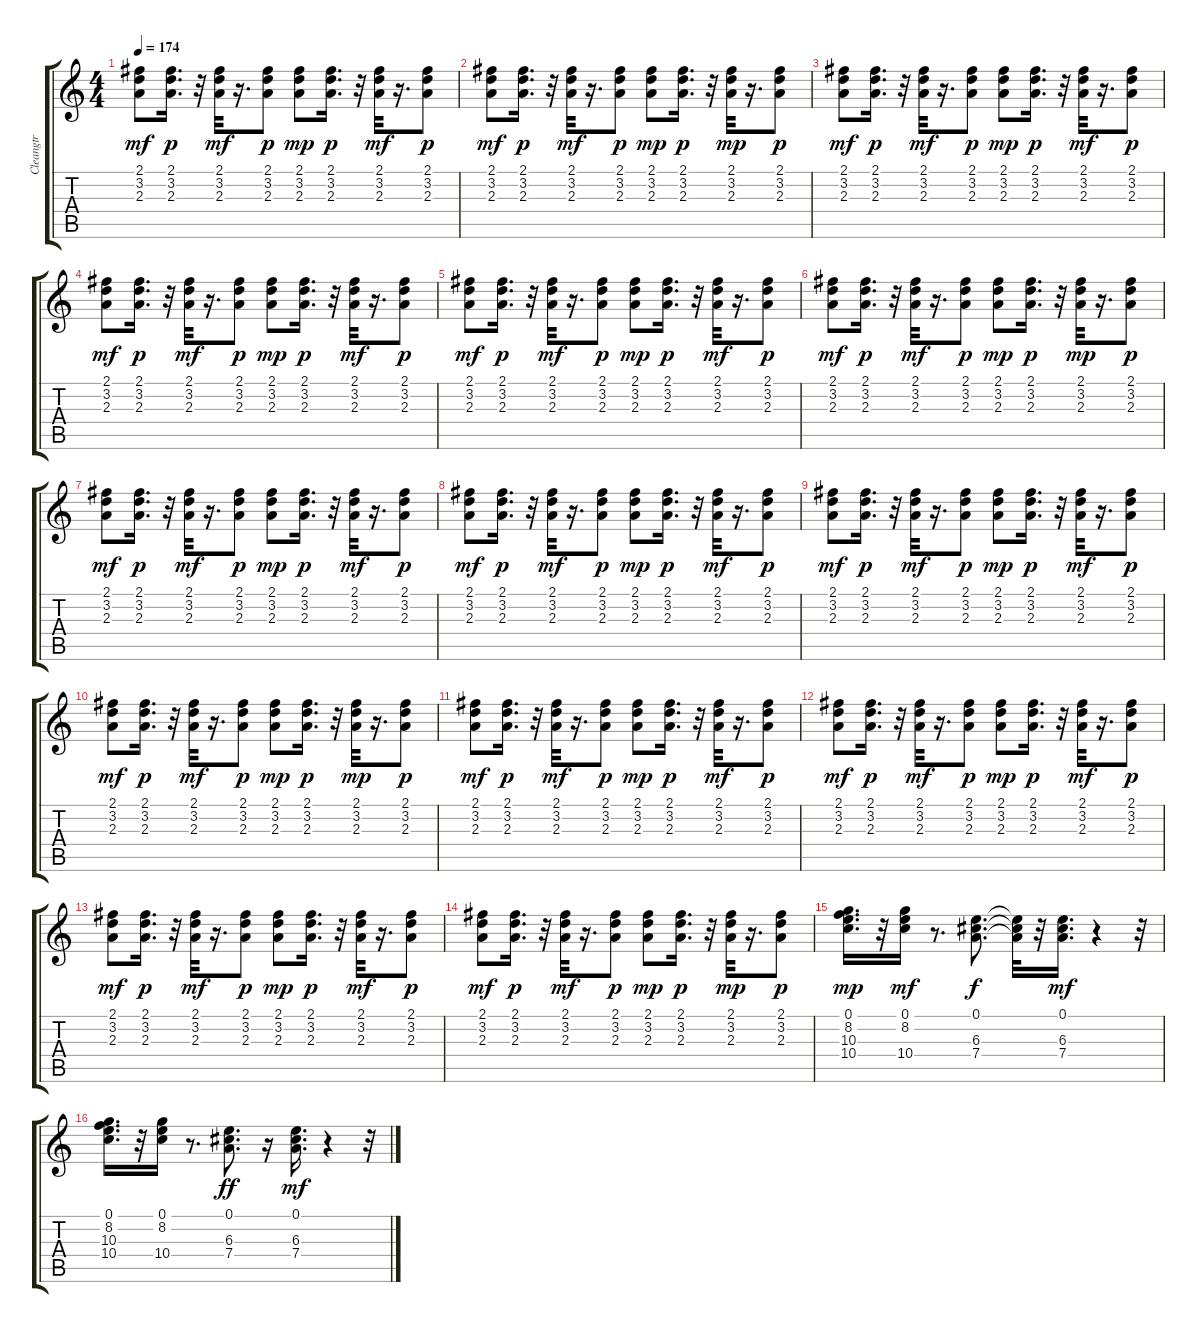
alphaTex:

\track ("Cleangtr" "Cleangtr") {instrument electricguitarclean}
\staff {score tabs}
\tuning (E4 B3 G3 D3 A2 E2) {hide}
\ts (4 4)
\tempo 174
\clef g2
\ks c
(2.1 3.2 2.3).8{dy mf} (2.1 3.2 2.3).16{d dy p} r.32 (2.1 3.2 2.3).32{dy mf} r.16{d} (2.1 3.2 2.3).8{dy p} (2.1 3.2 2.3).8{dy mp} (2.1 3.2 2.3).16{d dy p} r.32 (2.1 3.2 2.3).32{dy mf} r.16{d} (2.1 3.2 2.3).8{dy p} |
(2.1 3.2 2.3).8{dy mf} (2.1 3.2 2.3).16{d dy p} r.32 (2.1 3.2 2.3).32{dy mf} r.16{d} (2.1 3.2 2.3).8{dy p} (2.1 3.2 2.3).8{dy mp} (2.1 3.2 2.3).16{d dy p} r.32 (2.1 3.2 2.3).32{dy mp} r.16{d} (2.1 3.2 2.3).8{dy p} |
(2.1 3.2 2.3).8{dy mf} (2.1 3.2 2.3).16{d dy p} r.32 (2.1 3.2 2.3).32{dy mf} r.16{d} (2.1 3.2 2.3).8{dy p} (2.1 3.2 2.3).8{dy mp} (2.1 3.2 2.3).16{d dy p} r.32 (2.1 3.2 2.3).32{dy mf} r.16{d} (2.1 3.2 2.3).8{dy p} |
(2.1 3.2 2.3).8{dy mf} (2.1 3.2 2.3).16{d dy p} r.32 (2.1 3.2 2.3).32{dy mf} r.16{d} (2.1 3.2 2.3).8{dy p} (2.1 3.2 2.3).8{dy mp} (2.1 3.2 2.3).16{d dy p} r.32 (2.1 3.2 2.3).32{dy mf} r.16{d} (2.1 3.2 2.3).8{dy p} |
(2.1 3.2 2.3).8{dy mf} (2.1 3.2 2.3).16{d dy p} r.32 (2.1 3.2 2.3).32{dy mf} r.16{d} (2.1 3.2 2.3).8{dy p} (2.1 3.2 2.3).8{dy mp} (2.1 3.2 2.3).16{d dy p} r.32 (2.1 3.2 2.3).32{dy mf} r.16{d} (2.1 3.2 2.3).8{dy p} |
(2.1 3.2 2.3).8{dy mf} (2.1 3.2 2.3).16{d dy p} r.32 (2.1 3.2 2.3).32{dy mf} r.16{d} (2.1 3.2 2.3).8{dy p} (2.1 3.2 2.3).8{dy mp} (2.1 3.2 2.3).16{d dy p} r.32 (2.1 3.2 2.3).32{dy mp} r.16{d} (2.1 3.2 2.3).8{dy p} |
(2.1 3.2 2.3).8{dy mf} (2.1 3.2 2.3).16{d dy p} r.32 (2.1 3.2 2.3).32{dy mf} r.16{d} (2.1 3.2 2.3).8{dy p} (2.1 3.2 2.3).8{dy mp} (2.1 3.2 2.3).16{d dy p} r.32 (2.1 3.2 2.3).32{dy mf} r.16{d} (2.1 3.2 2.3).8{dy p} |
(2.1 3.2 2.3).8{dy mf} (2.1 3.2 2.3).16{d dy p} r.32 (2.1 3.2 2.3).32{dy mf} r.16{d} (2.1 3.2 2.3).8{dy p} (2.1 3.2 2.3).8{dy mp} (2.1 3.2 2.3).16{d dy p} r.32 (2.1 3.2 2.3).32{dy mf} r.16{d} (2.1 3.2 2.3).8{dy p} |
(2.1 3.2 2.3).8{dy mf} (2.1 3.2 2.3).16{d dy p} r.32 (2.1 3.2 2.3).32{dy mf} r.16{d} (2.1 3.2 2.3).8{dy p} (2.1 3.2 2.3).8{dy mp} (2.1 3.2 2.3).16{d dy p} r.32 (2.1 3.2 2.3).32{dy mf} r.16{d} (2.1 3.2 2.3).8{dy p} |
(2.1 3.2 2.3).8{dy mf} (2.1 3.2 2.3).16{d dy p} r.32 (2.1 3.2 2.3).32{dy mf} r.16{d} (2.1 3.2 2.3).8{dy p} (2.1 3.2 2.3).8{dy mp} (2.1 3.2 2.3).16{d dy p} r.32 (2.1 3.2 2.3).32{dy mp} r.16{d} (2.1 3.2 2.3).8{dy p} |
(2.1 3.2 2.3).8{dy mf} (2.1 3.2 2.3).16{d dy p} r.32 (2.1 3.2 2.3).32{dy mf} r.16{d} (2.1 3.2 2.3).8{dy p} (2.1 3.2 2.3).8{dy mp} (2.1 3.2 2.3).16{d dy p} r.32 (2.1 3.2 2.3).32{dy mf} r.16{d} (2.1 3.2 2.3).8{dy p} |
(2.1 3.2 2.3).8{dy mf} (2.1 3.2 2.3).16{d dy p} r.32 (2.1 3.2 2.3).32{dy mf} r.16{d} (2.1 3.2 2.3).8{dy p} (2.1 3.2 2.3).8{dy mp} (2.1 3.2 2.3).16{d dy p} r.32 (2.1 3.2 2.3).32{dy mf} r.16{d} (2.1 3.2 2.3).8{dy p} |
(2.1 3.2 2.3).8{dy mf} (2.1 3.2 2.3).16{d dy p} r.32 (2.1 3.2 2.3).32{dy mf} r.16{d} (2.1 3.2 2.3).8{dy p} (2.1 3.2 2.3).8{dy mp} (2.1 3.2 2.3).16{d dy p} r.32 (2.1 3.2 2.3).32{dy mf} r.16{d} (2.1 3.2 2.3).8{dy p} |
(2.1 3.2 2.3).8{dy mf} (2.1 3.2 2.3).16{d dy p} r.32 (2.1 3.2 2.3).32{dy mf} r.16{d} (2.1 3.2 2.3).8{dy p} (2.1 3.2 2.3).8{dy mp} (2.1 3.2 2.3).16{d dy p} r.32 (2.1 3.2 2.3).32{dy mp} r.16{d} (2.1 3.2 2.3).8{dy p} |
(0.1 8.2 10.3 10.4).16{d dy mp} r.32 (0.1 8.2 10.4).16{dy mf} r.8{d} (0.1 6.3 7.4).8{d dy f} (0.1{t} 6.3{t} 7.4{t}).32 r.32 (0.1 6.3 7.4).16{d dy mf} r.4 r.32 |
(0.1 8.2 10.3 10.4).16{d} r.32 (0.1 8.2 10.4).16 r.8{d} (0.1 6.3 7.4).8{d dy ff} r.16 (0.1 6.3 7.4).16{d dy mf} r.4 r.32
